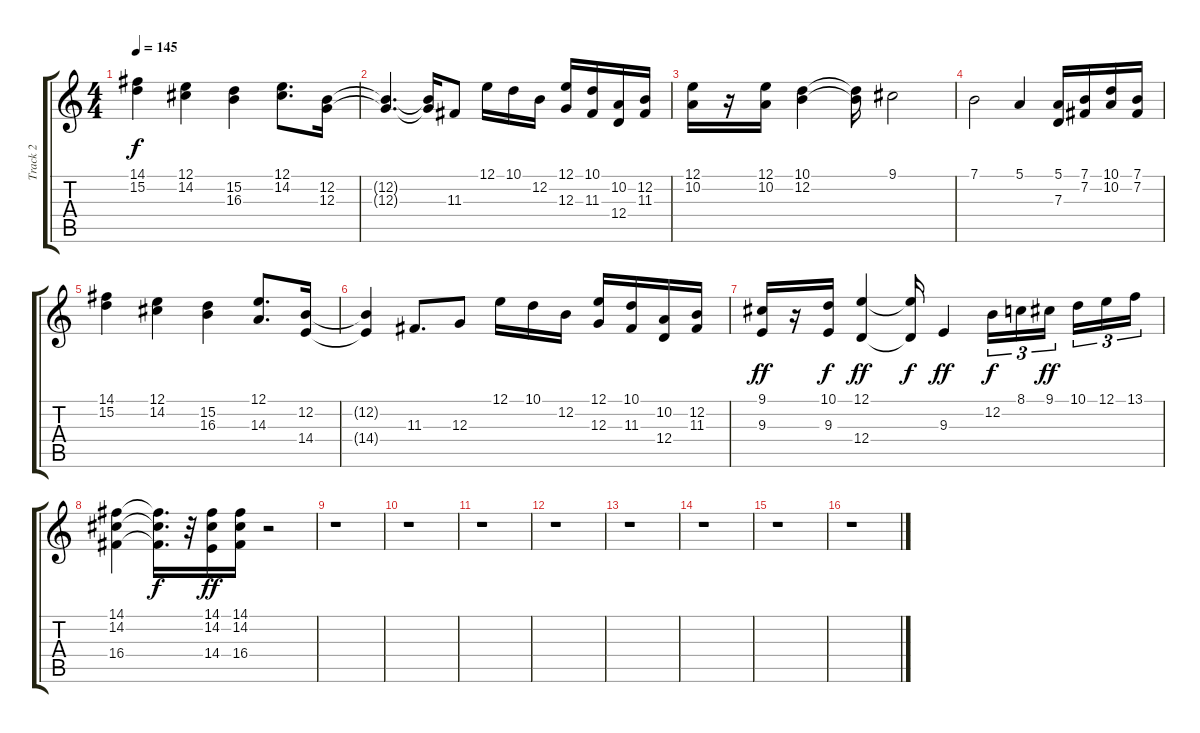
\track ("Track 2" "Track 2") {instrument lead2sawtooth}
\staff {score tabs}
\tuning (E4 B3 G3 D3 A2 E2) {hide}
\ts (4 4)
\tempo 145
\clef g2
\ks c
(14.1 15.2).4{dy f} (12.1 14.2).4 (15.2 16.3).4 (12.1 14.2).8{d} (12.2 12.3).16 |
(12.2{t} 12.3{t}).4{d} (12.2{t} 12.3{t}).16 11.3.8 12.1.16 10.1.16 12.2.16 (12.1 12.3).16 (10.1 11.3).16 (10.2 12.4).16 (12.2 11.3).16 |
(12.1 10.2).16 r.16 (12.1 10.2).16 (10.1 12.2).4 (10.1{t} 12.2{t}).16 9.1.2 |
7.1.2 5.1.4 (5.1 7.3).16 (7.1 7.2).16 (10.1 10.2).16 (7.1 7.2).16 |
(14.1 15.2).4 (12.1 14.2).4 (15.2 16.3).4 (12.1 14.3).8{d} (12.2 14.4).16 |
(12.2{t} 14.4{t}).4 11.3.8{d} 12.3.8 12.1.16 10.1.16 12.2.16 (12.1 12.3).16 (10.1 11.3).16 (10.2 12.4).16 (12.2 11.3).16 |
(9.1 9.3).16{dy ff} r.16 (10.1 9.3).16{dy f} (12.1 12.4).4{dy ff} (12.1{t} 12.4{t}).16{dy f} 9.3.4{dy ff} 12.2.16{tu (3 2) dy f} 8.1.16{tu (3 2)} 9.1.16{tu (3 2) dy ff beam splitsecondary} 10.1.16{tu (3 2)} 12.1.16{tu (3 2)} 13.1.16{tu (3 2)} |
(14.1 14.2 16.4).4 (14.1{t} 14.2{t} 16.4{t}).16{d dy f} r.32 (14.1 14.2 14.4).16{dy ff} (14.1 14.2 16.4).16 r.2 |
r.1 |
r.1 |
r.1 |
r.1 |
r.1 |
r.1 |
r.1 |
r.1
